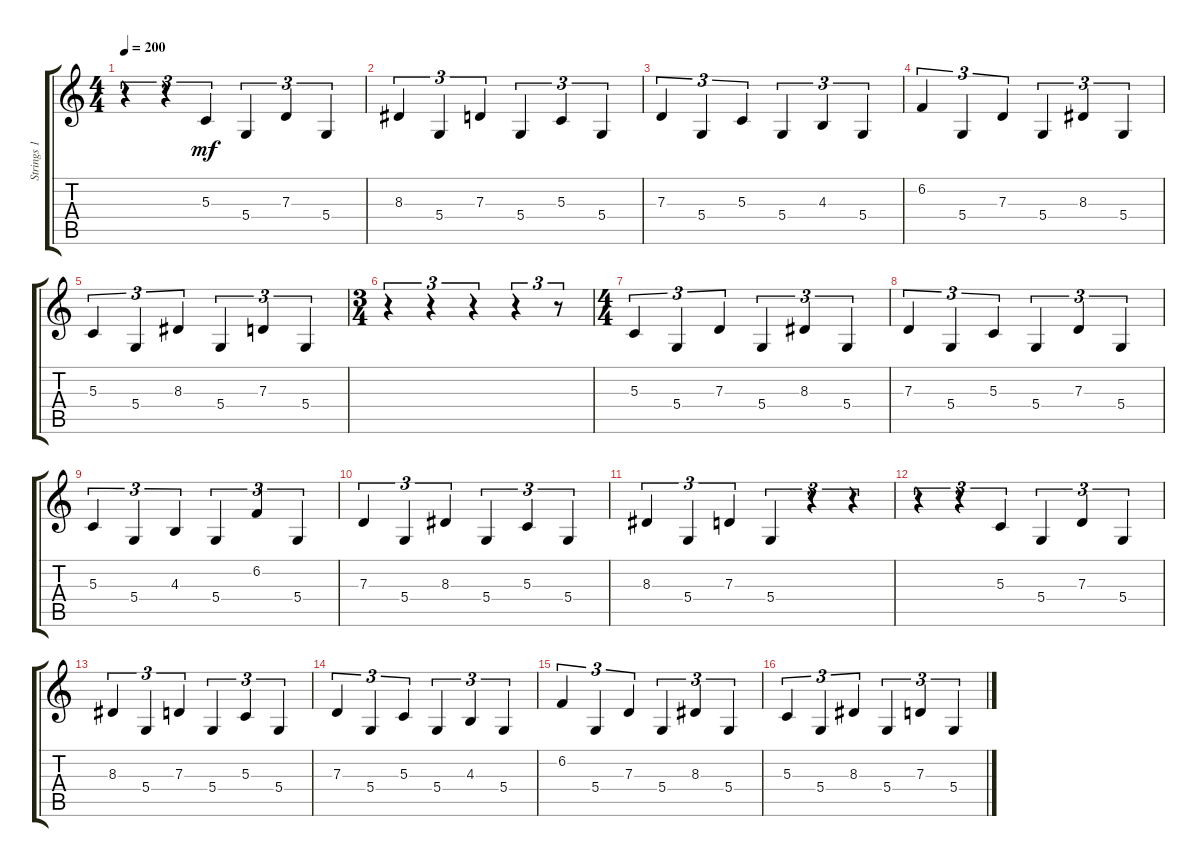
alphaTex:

\track ("Strings 1" "Strings 1") {instrument stringensemble1}
\staff {score tabs}
\tuning (E4 B3 G3 D3 A2 E2) {hide}
\ts (4 4)
\tempo 200
\clef g2
\ks c
r.4{tu (3 2) dy mf} r.4{tu (3 2)} 5.3.4{tu (3 2)} 5.4.4{tu (3 2)} 7.3.4{tu (3 2)} 5.4.4{tu (3 2)} |
8.3.4{tu (3 2)} 5.4.4{tu (3 2)} 7.3.4{tu (3 2)} 5.4.4{tu (3 2)} 5.3.4{tu (3 2)} 5.4.4{tu (3 2)} |
7.3.4{tu (3 2)} 5.4.4{tu (3 2)} 5.3.4{tu (3 2)} 5.4.4{tu (3 2)} 4.3.4{tu (3 2)} 5.4.4{tu (3 2)} |
6.2.4{tu (3 2)} 5.4.4{tu (3 2)} 7.3.4{tu (3 2)} 5.4.4{tu (3 2)} 8.3.4{tu (3 2)} 5.4.4{tu (3 2)} |
5.3.4{tu (3 2)} 5.4.4{tu (3 2)} 8.3.4{tu (3 2)} 5.4.4{tu (3 2)} 7.3.4{tu (3 2)} 5.4.4{tu (3 2)} |
\ts (3 4)
r.4{tu (3 2)} r.4{tu (3 2)} r.4{tu (3 2)} r.4{tu (3 2)} r.8{tu (3 2)} |
\ts (4 4)
5.3.4{tu (3 2)} 5.4.4{tu (3 2)} 7.3.4{tu (3 2)} 5.4.4{tu (3 2)} 8.3.4{tu (3 2)} 5.4.4{tu (3 2)} |
7.3.4{tu (3 2)} 5.4.4{tu (3 2)} 5.3.4{tu (3 2)} 5.4.4{tu (3 2)} 7.3.4{tu (3 2)} 5.4.4{tu (3 2)} |
5.3.4{tu (3 2)} 5.4.4{tu (3 2)} 4.3.4{tu (3 2)} 5.4.4{tu (3 2)} 6.2.4{tu (3 2)} 5.4.4{tu (3 2)} |
7.3.4{tu (3 2)} 5.4.4{tu (3 2)} 8.3.4{tu (3 2)} 5.4.4{tu (3 2)} 5.3.4{tu (3 2)} 5.4.4{tu (3 2)} |
8.3.4{tu (3 2)} 5.4.4{tu (3 2)} 7.3.4{tu (3 2)} 5.4.4{tu (3 2)} r.4{tu (3 2)} r.4{tu (3 2)} |
r.4{tu (3 2)} r.4{tu (3 2)} 5.3.4{tu (3 2)} 5.4.4{tu (3 2)} 7.3.4{tu (3 2)} 5.4.4{tu (3 2)} |
8.3.4{tu (3 2)} 5.4.4{tu (3 2)} 7.3.4{tu (3 2)} 5.4.4{tu (3 2)} 5.3.4{tu (3 2)} 5.4.4{tu (3 2)} |
7.3.4{tu (3 2)} 5.4.4{tu (3 2)} 5.3.4{tu (3 2)} 5.4.4{tu (3 2)} 4.3.4{tu (3 2)} 5.4.4{tu (3 2)} |
6.2.4{tu (3 2)} 5.4.4{tu (3 2)} 7.3.4{tu (3 2)} 5.4.4{tu (3 2)} 8.3.4{tu (3 2)} 5.4.4{tu (3 2)} |
5.3.4{tu (3 2)} 5.4.4{tu (3 2)} 8.3.4{tu (3 2)} 5.4.4{tu (3 2)} 7.3.4{tu (3 2)} 5.4.4{tu (3 2)}
